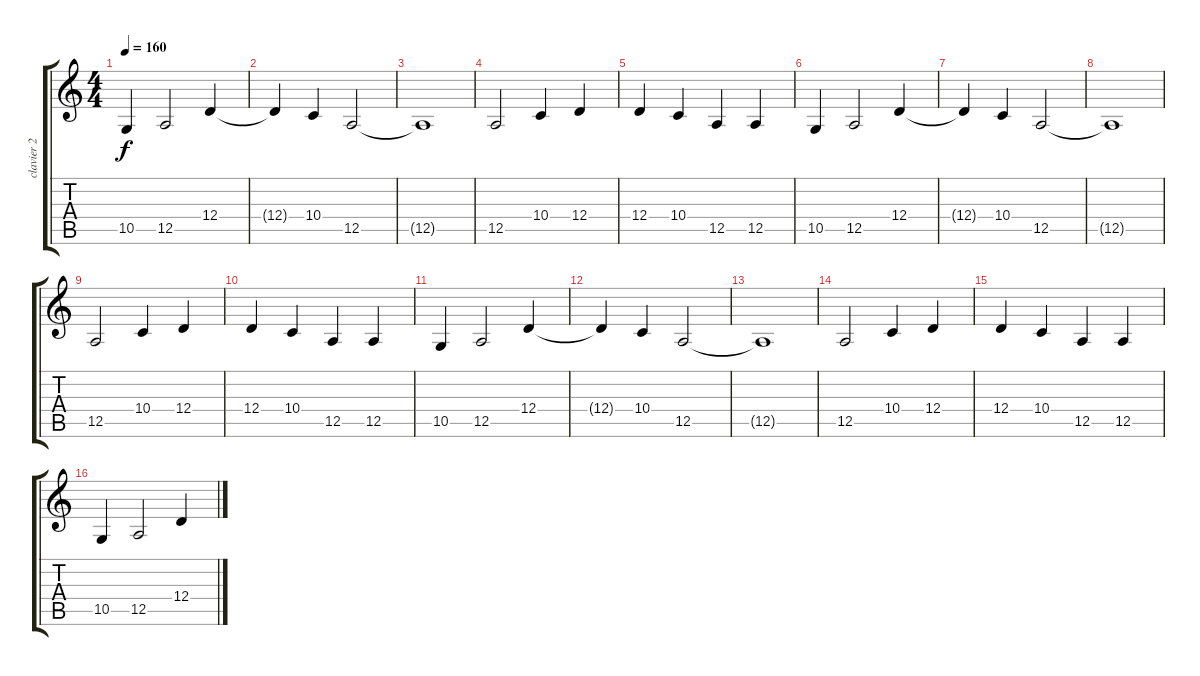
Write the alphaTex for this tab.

\track ("clavier 2" "clavier 2") {instrument drawbarorgan}
\staff {score tabs}
\tuning (E4 B3 G3 D3 A2 E2) {hide}
\ts (4 4)
\tempo 160
\clef g2
\ks c
10.5.4{dy f} 12.5.2 12.4.4 |
12.4{t}.4 10.4.4 12.5.2 |
12.5{t}.1 |
12.5.2 10.4.4 12.4.4 |
12.4.4 10.4.4 12.5.4 12.5.4 |
10.5.4 12.5.2 12.4.4 |
12.4{t}.4 10.4.4 12.5.2 |
12.5{t}.1 |
12.5.2 10.4.4 12.4.4 |
12.4.4 10.4.4 12.5.4 12.5.4 |
10.5.4 12.5.2 12.4.4 |
12.4{t}.4 10.4.4 12.5.2 |
12.5{t}.1 |
12.5.2 10.4.4 12.4.4 |
12.4.4 10.4.4 12.5.4 12.5.4 |
10.5.4 12.5.2 12.4.4
